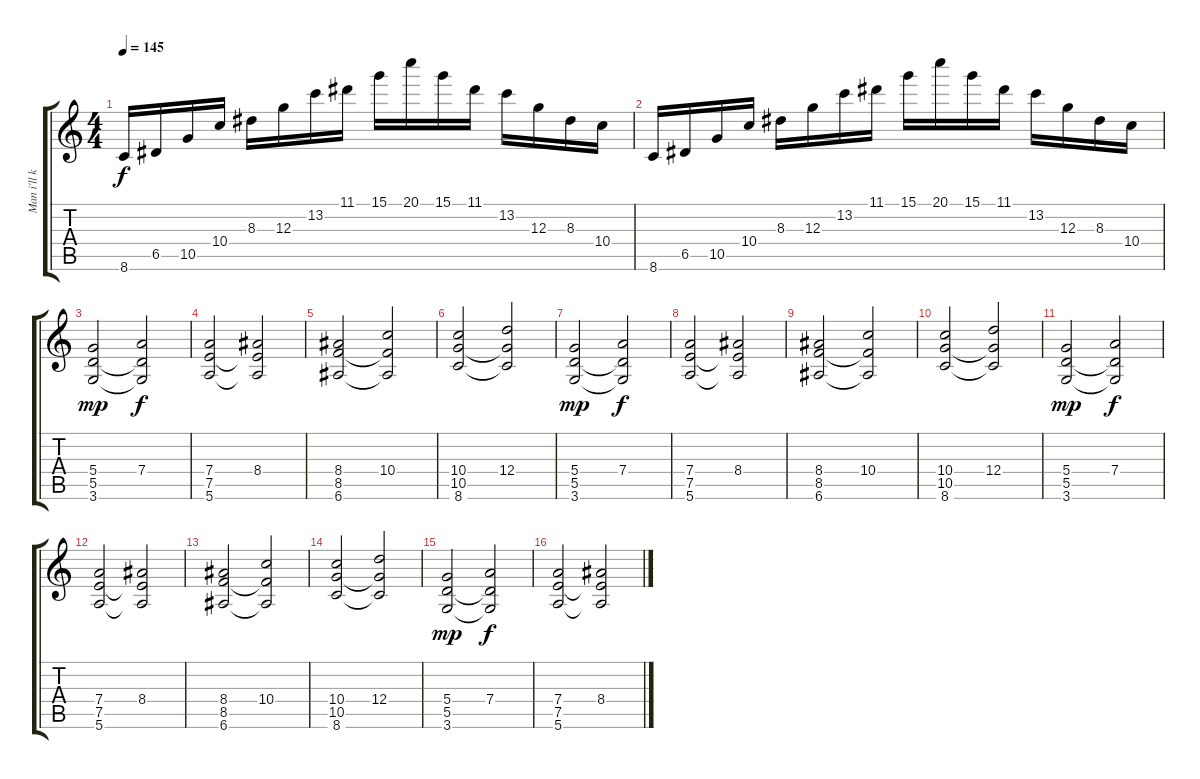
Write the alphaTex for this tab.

\track ("Man i'll kiiiiill you!" "Man i'll k") {instrument distortionguitar}
\staff {score tabs}
\tuning (E4 B3 G3 D3 A2 E2) {hide}
\ts (4 4)
\tempo 145
\clef g2
\ks c
8.6.16{dy f} 6.5.16 10.5.16 10.4.16 8.3.16 12.3.16 13.2.16 11.1.16 15.1.16 20.1.16 15.1.16 11.1.16 13.2.16 12.3.16 8.3.16 10.4.16 |
8.6.16 6.5.16 10.5.16 10.4.16 8.3.16 12.3.16 13.2.16 11.1.16 15.1.16 20.1.16 15.1.16 11.1.16 13.2.16 12.3.16 8.3.16 10.4.16 |
(5.4 5.5 3.6).2{dy mp volume 12} (7.4 5.5{t} 3.6{t}).2{dy f} |
(7.4 7.5 5.6).2 (8.4 7.5{t} 5.6{t}).2 |
(8.4 8.5 6.6).2 (10.4 8.5{t} 6.6{t}).2 |
(10.4 10.5 8.6).2 (12.4 10.5{t} 8.6{t}).2 |
(5.4 5.5 3.6).2{dy mp} (7.4 5.5{t} 3.6{t}).2{dy f} |
(7.4 7.5 5.6).2 (8.4 7.5{t} 5.6{t}).2 |
(8.4 8.5 6.6).2 (10.4 8.5{t} 6.6{t}).2 |
(10.4 10.5 8.6).2 (12.4 10.5{t} 8.6{t}).2 |
(5.4 5.5 3.6).2{dy mp} (7.4 5.5{t} 3.6{t}).2{dy f} |
(7.4 7.5 5.6).2 (8.4 7.5{t} 5.6{t}).2 |
(8.4 8.5 6.6).2 (10.4 8.5{t} 6.6{t}).2 |
(10.4 10.5 8.6).2 (12.4 10.5{t} 8.6{t}).2 |
(5.4 5.5 3.6).2{dy mp} (7.4 5.5{t} 3.6{t}).2{dy f} |
(7.4 7.5 5.6).2 (8.4 7.5{t} 5.6{t}).2
